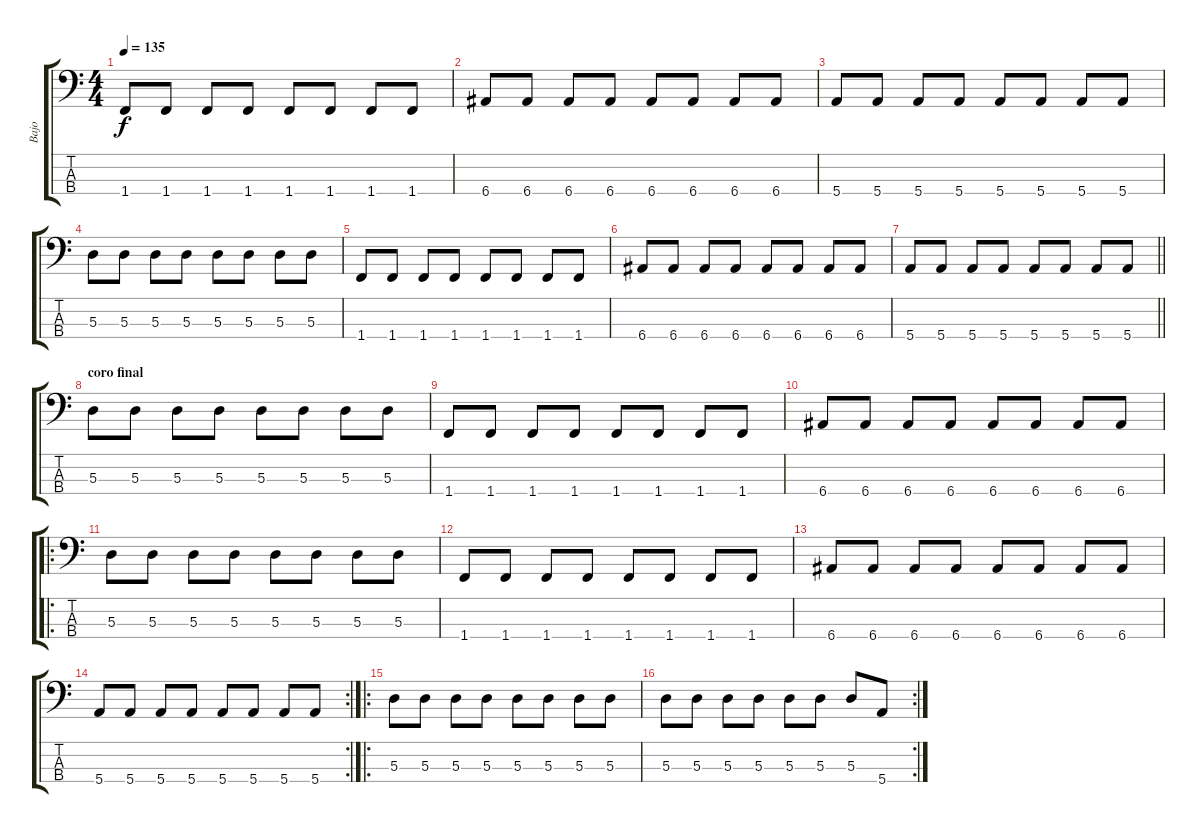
\track ("Bajo" "Bajo") {instrument electricbassfinger}
\staff {score tabs}
\tuning (G2 D2 A1 E1) {hide}
\ts (4 4)
\tempo 135
\clef f4
\ks c
1.4.8{dy f} 1.4.8 1.4.8 1.4.8 1.4.8 1.4.8 1.4.8 1.4.8 |
6.4.8 6.4.8 6.4.8 6.4.8 6.4.8 6.4.8 6.4.8 6.4.8 |
5.4.8 5.4.8 5.4.8 5.4.8 5.4.8 5.4.8 5.4.8 5.4.8 |
5.3.8 5.3.8 5.3.8 5.3.8 5.3.8 5.3.8 5.3.8 5.3.8 |
1.4.8 1.4.8 1.4.8 1.4.8 1.4.8 1.4.8 1.4.8 1.4.8 |
6.4.8 6.4.8 6.4.8 6.4.8 6.4.8 6.4.8 6.4.8 6.4.8 |
\barLineRight lightlight
5.4.8 5.4.8 5.4.8 5.4.8 5.4.8 5.4.8 5.4.8 5.4.8 |
\section ("" "coro final")
5.3.8 5.3.8 5.3.8 5.3.8 5.3.8 5.3.8 5.3.8 5.3.8 |
1.4.8 1.4.8 1.4.8 1.4.8 1.4.8 1.4.8 1.4.8 1.4.8 |
6.4.8 6.4.8 6.4.8 6.4.8 6.4.8 6.4.8 6.4.8 6.4.8 |
\ro
5.3.8 5.3.8 5.3.8 5.3.8 5.3.8 5.3.8 5.3.8 5.3.8 |
1.4.8 1.4.8 1.4.8 1.4.8 1.4.8 1.4.8 1.4.8 1.4.8 |
6.4.8 6.4.8 6.4.8 6.4.8 6.4.8 6.4.8 6.4.8 6.4.8 |
\rc 2
5.4.8 5.4.8 5.4.8 5.4.8 5.4.8 5.4.8 5.4.8 5.4.8 |
\ro
5.3.8 5.3.8 5.3.8 5.3.8 5.3.8 5.3.8 5.3.8 5.3.8 |
\rc 2
5.3.8 5.3.8 5.3.8 5.3.8 5.3.8 5.3.8 5.3.8 5.4.8
